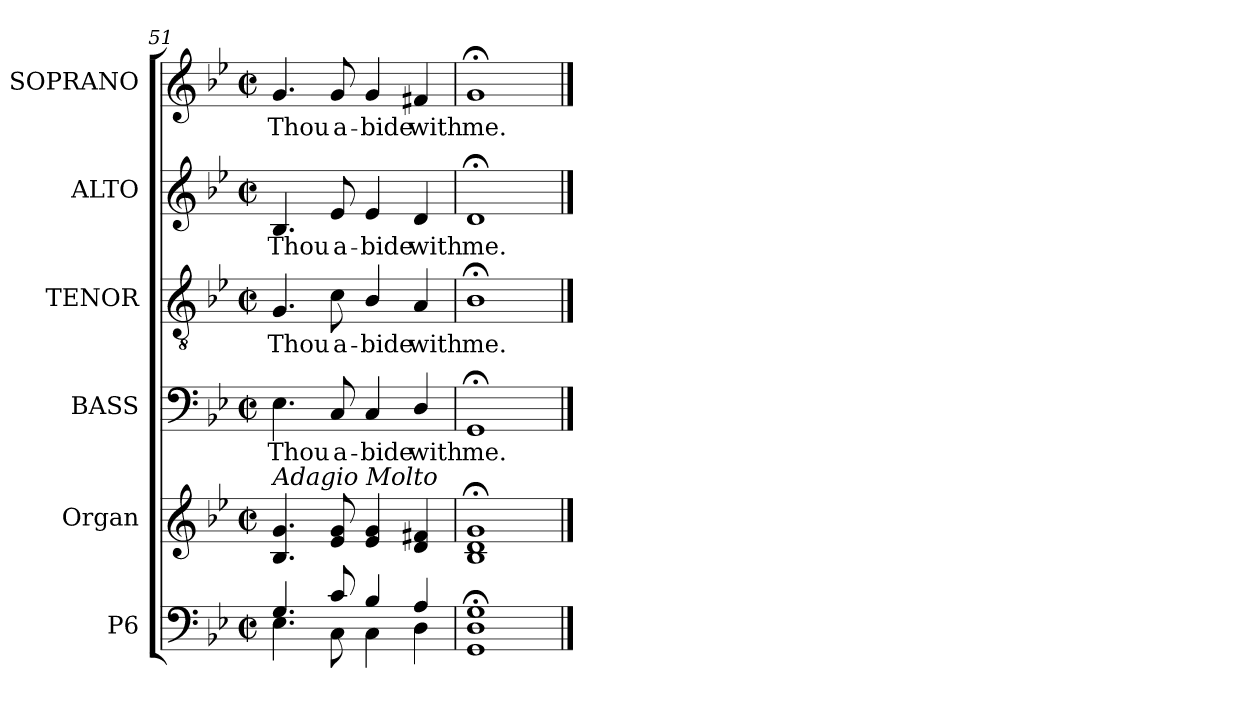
**kern	**kern	**kern	**text	**kern	**text	**kern	**text	**kern	**text
*part6	*part5	*part4	*part4	*part3	*part3	*part2	*part2	*part1	*part1
*staff6	*staff5	*staff4	*staff4	*staff3	*staff3	*staff2	*staff2	*staff1	*staff1
*I"P6	*I"Organ	*I"BASS	*	*I"TENOR	*	*I"ALTO	*	*I"SOPRANO	*
*	*I'A.	*I'B.	*	*I'T.	*	*I'A.	*	*I'S.	*
*clefF4	*clefG2	*clefF4	*	*clefGv2	*	*clefG2	*	*clefG2	*
*	*	*	*	*ITrd7c12	*	*	*	*	*
*k[b-e-]	*k[b-e-]	*k[b-e-]	*	*k[b-e-]	*	*k[b-e-]	*	*k[b-e-]	*
*B-:	*B-:	*B-:	*	*B-:	*	*B-:	*	*B-:	*
*M2/2	*M2/2	*M2/2	*	*M2/2	*	*M2/2	*	*M2/2	*
*met(c|)	*met(c|)	*met(c|)	*	*met(c|)	*	*met(c|)	*	*met(c|)	*
=51	=51	=51	=51	=51	=51	=51	=51	=51	=51
*^	*	*	*	*	*	*	*	*	*
!	!	!	!	!LO:LY:b:color=#000000	!	!	!	!	!	!
!	!	!	!	!	!	!LO:LY:b:color=#000000	!	!	!	!
!	!	!	!	!	!	!	!	!LO:LY:b:color=#000000	!	!
!	!	!LO:TX:a:i:t=Adagio Molto	!	!	!	!	!	!	!	!
!	!	!	!	!	!	!	!	!	!	!LO:LY:b:color=#000000
4.Gi/	4.E-i\	4.B-i/ 4.gi	4.E-i\	Thou	4.GGi/	Thou	4.B-i/	Thou	4.gi/	Thou
!	!	!	!	!LO:LY:b:color=#000000	!	!	!	!	!	!
!	!	!	!	!	!	!LO:LY:b:color=#000000	!	!	!	!
!	!	!	!	!	!	!	!	!LO:LY:b:color=#000000	!	!
!	!	!	!	!	!	!	!	!	!	!LO:LY:b:color=#000000
8ci/	8Ci\	8e-i/ 8gi	8Ci/	a-	8Ci\	a-	8e-i/	a-	8gi/	a-
!	!	!	!	!LO:LY:b:color=#000000	!	!	!	!	!	!
!	!	!	!	!	!	!LO:LY:b:color=#000000	!	!	!	!
!	!	!	!	!	!	!	!	!LO:LY:b:color=#000000	!	!
!	!	!	!	!	!	!	!	!	!	!LO:LY:b:color=#000000
4B-i/	4Ci\	4e-i/ 4gi	4Ci/	-bide	4BB-i/	-bide	4e-i/	-bide	4gi/	-bide
!	!	!	!	!LO:LY:b:color=#000000	!	!	!	!	!	!
!	!	!	!	!	!	!LO:LY:b:color=#000000	!	!	!	!
!	!	!	!	!	!	!	!	!LO:LY:b:color=#000000	!	!
!	!	!	!	!	!	!	!	!	!	!LO:LY:b:color=#000000
4Ai/	4Di\	4di/ 4f#Xi	4Di/	with	4AAi/	with	4di/	with	4f#Xi/	with
*v	*v	*	*	*	*	*	*	*	*	*
=52	=52	=52	=52	=52	=52	=52	=52	=52	=52
*^	*	*	*	*	*	*	*	*	*
!	!	!	!	!LO:LY:b:color=#000000	!	!	!	!	!	!
*v	*v	*	*	*	*	*	*	*	*	*
*^	*	*	*	*	*	*	*	*	*
!	!	!	!	!	!	!LO:LY:b:color=#000000	!	!	!	!
*v	*v	*	*	*	*	*	*	*	*	*
*^	*	*	*	*	*	*	*	*	*
!	!	!	!	!	!	!	!	!LO:LY:b:color=#000000	!	!
*v	*v	*	*	*	*	*	*	*	*	*
*^	*	*	*	*	*	*	*	*	*
!	!	!	!	!	!	!	!	!	!	!LO:LY:b:color=#000000
*v	*v	*	*	*	*	*	*	*	*	*
1GGi; 1Di; 1Gi;	1B-i; 1di; 1gi;	1GG;i	me.	1BB-;i	me.	1d;i	me.	1g;i	me.
==	==	==	==	==	==	==	==	==	==
*-	*-	*-	*-	*-	*-	*-	*-	*-	*-
